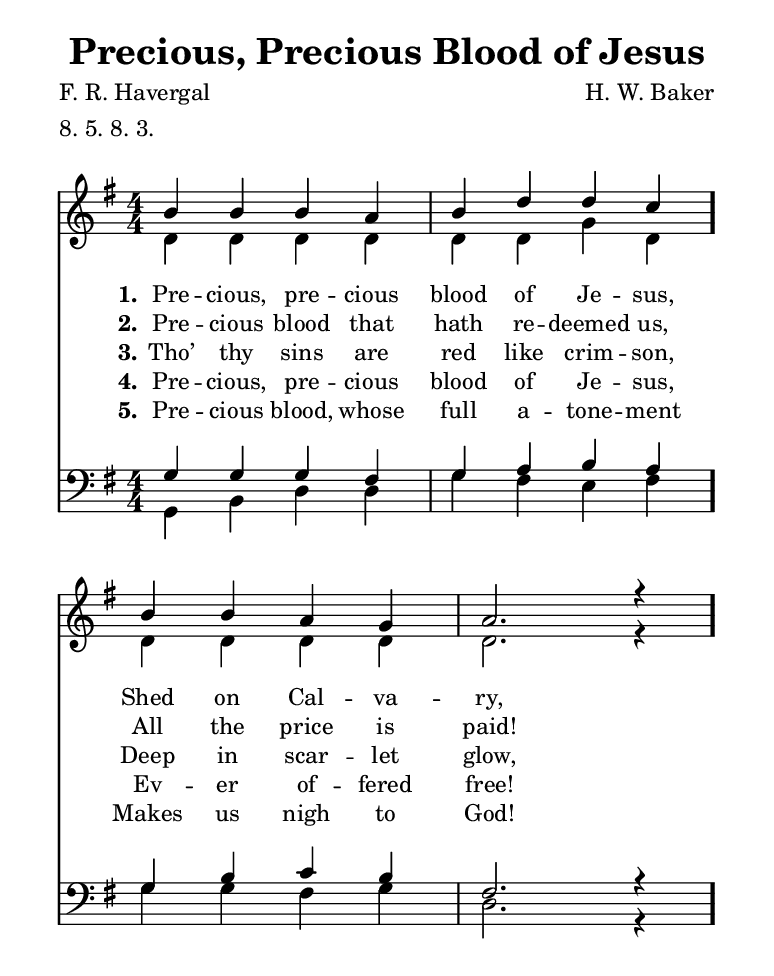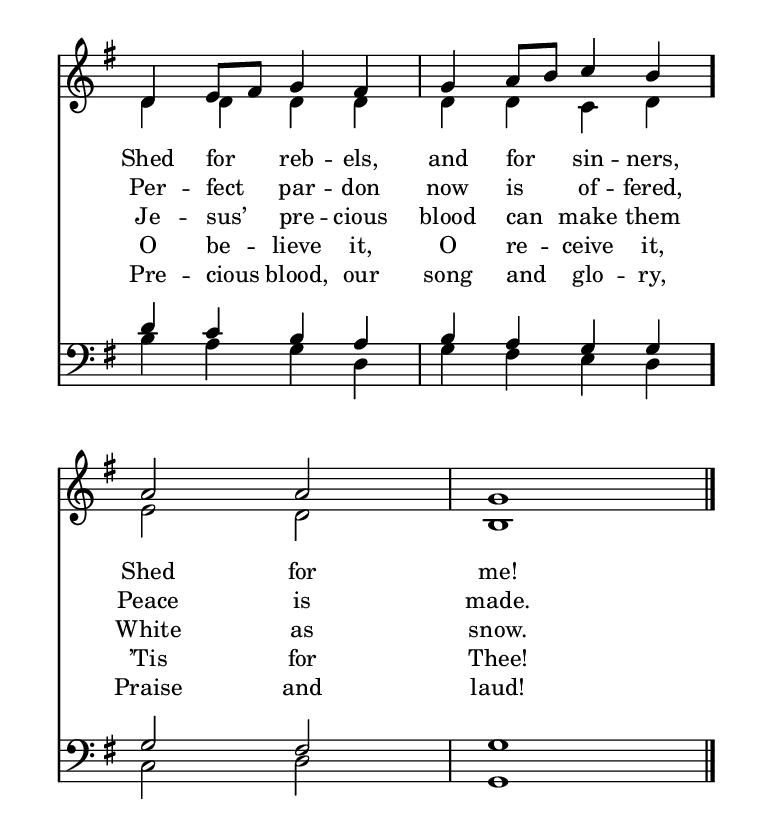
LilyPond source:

\include "common/global.ily"
\paper {
  \include "common/paper.ily"
  ragged-bottom = ##t
  ragged-last-bottom = ##t
  systems-per-page = #(cond (is-eogsized 2) (#t #f))
  %page-count = ##f
}

\header{
  hymnnumber = "31"
  title = "Precious, Precious Blood of Jesus"
  tunename = "Stephanos"
  meter = "8. 5. 8. 3."
  poet = "F. R. Havergal"
  composer = "H. W. Baker"
  %copyright = ""
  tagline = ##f
}

% for fermata in MIDI
ta = { \tempo 4=90 }
tb = { \tempo 4=45 }

patternAA = { c4 }
patternAB = { c4 c8[ c8] c4 c4 }

patternBA = { c4 c4 c4 c4 | c2. c4 }

patternCA = { c2 c2 | c1 }

global = {
  \include "common/overrides.ily"
  \override Staff.TimeSignature.style = #'numbered
  \time 4/4
  \override Score.MetronomeMark.transparent = ##t % hide all fermata changes too
  \ta
  \key g \major
  %\partial 4
  \autoBeamOff
}

notesSoprano = {
\global
\relative c'' {

  \changePitch \patternAA { b b b a        | b d d c   }
  \changePitch \patternBA { b b a g        | a r       }
  \changePitch \patternAB { d, e fis g fis | g a b c b }
  \changePitch \patternCA { a a            | g         }

  \bar "|."

}
}

notesAlto = {
\global
\relative e' {

  \changePitch \patternAA { d d d d | d d g d }
  \changePitch \patternBA { d d d d | d r     }
  \changePitch \patternAA { d d d d | d d c d }
  \changePitch \patternCA { e d     | b       }

}
}

notesTenor = {
\global
\relative a {

  \changePitch \patternAA { g g g fis | g a b a }
  \changePitch \patternBA { g b c b   | fis r   }
  \changePitch \patternAA { d' c b a  | b a g g }
  \changePitch \patternCA { g fis     | g       }

}
}

notesBass = {
\global
\relative f, {

  \changePitch \patternAA { g b d d   | g fis e fis }
  \changePitch \patternBA { g g fis g | d r         }
  \changePitch \patternAA { b' a g d  | g fis e d   }
  \changePitch \patternCA { c d       | g,          }

}
}

wordsA = \lyricmode {
\set stanza = "1."

Pre -- cious, pre -- cious blood of Je -- sus, \bar "."
Shed on Cal -- va -- ry, \bar "." \break
Shed for reb -- els, and for sin -- ners, \bar "."
Shed for me! \bar "." \break

}

wordsB = \lyricmode {
\set stanza = "2."

Pre -- cious blood that hath re -- deemed us,
All the price is paid!
Per -- fect par -- don now is of -- fered,
Peace is made.

}

wordsC = \lyricmode {
\set stanza = "3."

Tho’ thy sins are red like crim -- son,
Deep in scar -- let glow,
Je -- sus’ pre -- cious blood can make them
White as snow.

}

wordsD = \lyricmode {
\set stanza = "4."

Pre -- cious, pre -- cious blood of Je -- sus,
Ev -- er of -- fered free!
O be -- lieve it, O re -- ceive it,
’Tis for Thee! % XXX the capitalised Thee exists in the original, but is possibly not intended

}

wordsE = \lyricmode {
\set stanza = "5."

Pre -- cious blood, whose full a -- tone -- ment
Makes us nigh to God!
Pre -- cious blood, our song and glo -- ry,
Praise and laud!

}

\score {
  \context ChoirStaff <<
    \context Staff = upper <<
      \set ChoirStaff.systemStartDelimiter = #'SystemStartBar
      \context Voice  = sopranos { \voiceOne << \notesSoprano >> }
      \context Voice  = altos { \voiceTwo << \notesAlto >> }
      \context Lyrics = one   \lyricsto sopranos \wordsA
      \context Lyrics = two   \lyricsto sopranos \wordsB
      \context Lyrics = three \lyricsto sopranos \wordsC
      \context Lyrics = four  \lyricsto sopranos \wordsD
      \context Lyrics = five  \lyricsto sopranos \wordsE
    >>
    \context Staff = men <<
      \clef bass
      \context Voice  = tenors { \voiceOne << \notesTenor >> }
      \context Voice  = basses { \voiceTwo << \notesBass >> }
    >>
  >>
  \layout {
    \include "common/layout.ily"
  }
  \midi{
    \include "common/midi.ily"
  }
}

\version "2.19.49"  % necessary for upgrading to future LilyPond versions.

% vi:set et ts=2 sw=2 ai nocindent syntax=lilypond:
